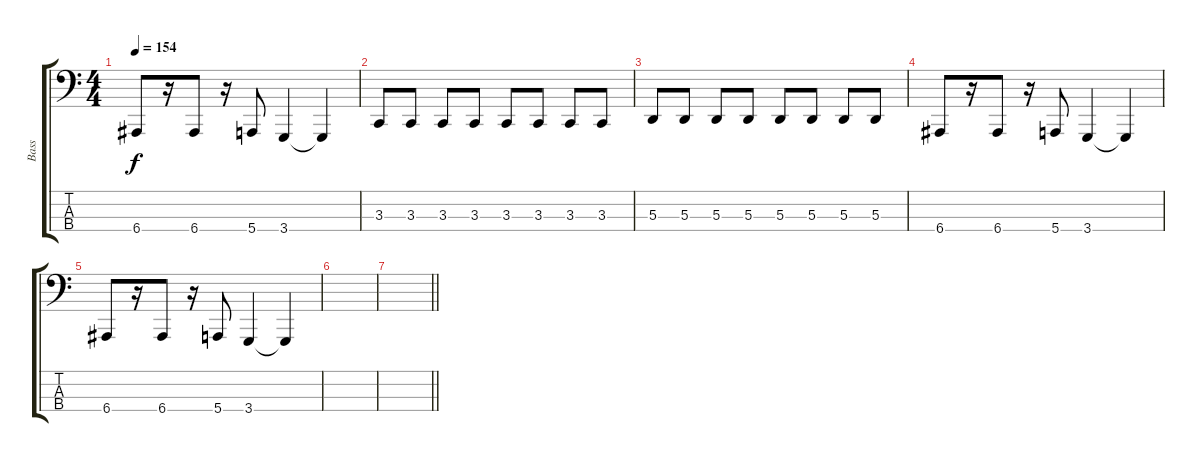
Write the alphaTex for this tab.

\track ("Bass" "Bass") {instrument lead8bassandlead}
\staff {score tabs}
\tuning (G2 D2 A1 E1) {hide}
\ts (4 4)
\tempo 154
\clef f4
\ks c
6.4.8{dy f} r.16 6.4.8 r.16 5.4.8 3.4.4 3.4{t}.4 |
3.3.8 3.3.8 3.3.8 3.3.8 3.3.8 3.3.8 3.3.8 3.3.8 |
5.3.8 5.3.8 5.3.8 5.3.8 5.3.8 5.3.8 5.3.8 5.3.8 |
6.4.8 r.16 6.4.8 r.16 5.4.8 3.4.4 3.4{t}.4 |
6.4.8 r.16 6.4.8 r.16 5.4.8 3.4.4 3.4{t}.4 |
|
\barLineRight lightlight
